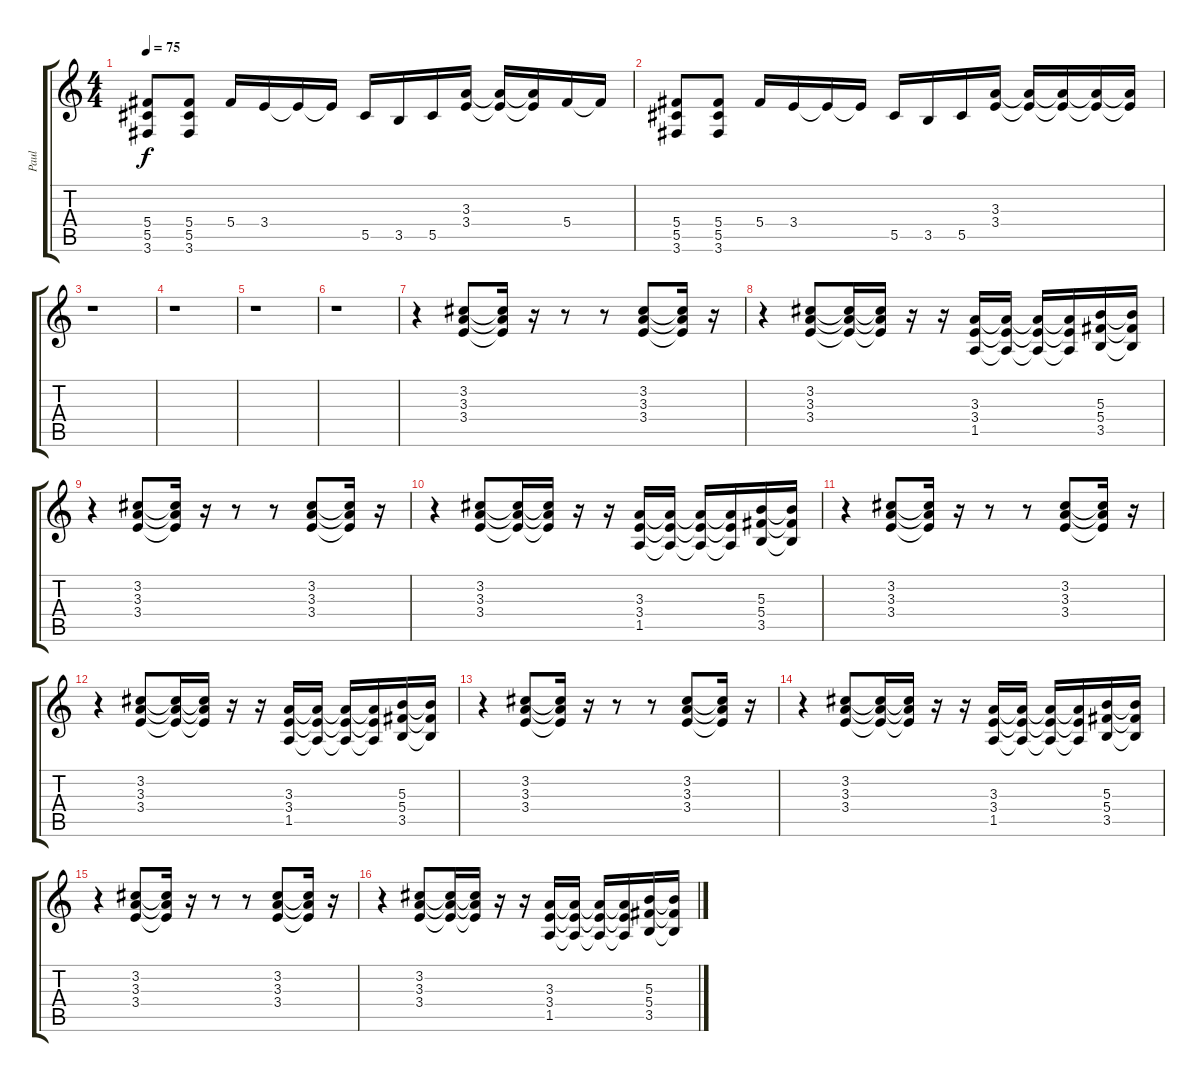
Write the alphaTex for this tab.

\track ("Paul" "Paul") {instrument distortionguitar}
\staff {score tabs}
\tuning (Eb4 Bb3 Gb3 Db3 Ab2 Eb2) {hide}
\ts (4 4)
\tempo 75
\clef g2
\ks c
(5.4 5.5 3.6).8{dy f} (5.4 5.5 3.6).8 5.4.16 3.4.16 3.4{t}.16 3.4{t}.16 5.5.16 3.5.16 5.5.16 (3.3 3.4).16 (3.3{t} 3.4{t}).16 (3.3{t} 3.4{t}).16 5.4.16 5.4{t}.16 |
(5.4 5.5 3.6).8 (5.4 5.5 3.6).8 5.4.16 3.4.16 3.4{t}.16 3.4{t}.16 5.5.16 3.5.16 5.5.16 (3.3 3.4).16 (3.3{t} 3.4{t}).16 (3.3{t} 3.4{t}).16 (3.3{t} 3.4{t}).16 (3.3{t} 3.4{t}).16 |
r.1 |
r.1 |
r.1 |
r.1 |
r.4 (3.2 3.3 3.4).8 (3.2{t} 3.3{t} 3.4{t}).16 r.16 r.8 r.8 (3.2 3.3 3.4).8 (3.2{t} 3.3{t} 3.4{t}).16 r.16 |
r.4 (3.2 3.3 3.4).8 (3.2{t} 3.3{t} 3.4{t}).16 (3.2{t} 3.3{t} 3.4{t}).16 r.16 r.16 (3.3 3.4 1.5).16 (3.3{t} 3.4{t} 1.5{t}).16 (3.3{t} 3.4{t} 1.5{t}).16 (3.3{t} 3.4{t} 1.5{t}).16 (5.3 5.4 3.5).16 (5.3{t} 5.4{t} 3.5{t}).16 |
r.4 (3.2 3.3 3.4).8 (3.2{t} 3.3{t} 3.4{t}).16 r.16 r.8 r.8 (3.2 3.3 3.4).8 (3.2{t} 3.3{t} 3.4{t}).16 r.16 |
r.4 (3.2 3.3 3.4).8 (3.2{t} 3.3{t} 3.4{t}).16 (3.2{t} 3.3{t} 3.4{t}).16 r.16 r.16 (3.3 3.4 1.5).16 (3.3{t} 3.4{t} 1.5{t}).16 (3.3{t} 3.4{t} 1.5{t}).16 (3.3{t} 3.4{t} 1.5{t}).16 (5.3 5.4 3.5).16 (5.3{t} 5.4{t} 3.5{t}).16 |
r.4 (3.2 3.3 3.4).8 (3.2{t} 3.3{t} 3.4{t}).16 r.16 r.8 r.8 (3.2 3.3 3.4).8 (3.2{t} 3.3{t} 3.4{t}).16 r.16 |
r.4 (3.2 3.3 3.4).8 (3.2{t} 3.3{t} 3.4{t}).16 (3.2{t} 3.3{t} 3.4{t}).16 r.16 r.16 (3.3 3.4 1.5).16 (3.3{t} 3.4{t} 1.5{t}).16 (3.3{t} 3.4{t} 1.5{t}).16 (3.3{t} 3.4{t} 1.5{t}).16 (5.3 5.4 3.5).16 (5.3{t} 5.4{t} 3.5{t}).16 |
r.4 (3.2 3.3 3.4).8 (3.2{t} 3.3{t} 3.4{t}).16 r.16 r.8 r.8 (3.2 3.3 3.4).8 (3.2{t} 3.3{t} 3.4{t}).16 r.16 |
r.4 (3.2 3.3 3.4).8 (3.2{t} 3.3{t} 3.4{t}).16 (3.2{t} 3.3{t} 3.4{t}).16 r.16 r.16 (3.3 3.4 1.5).16 (3.3{t} 3.4{t} 1.5{t}).16 (3.3{t} 3.4{t} 1.5{t}).16 (3.3{t} 3.4{t} 1.5{t}).16 (5.3 5.4 3.5).16 (5.3{t} 5.4{t} 3.5{t}).16 |
r.4 (3.2 3.3 3.4).8 (3.2{t} 3.3{t} 3.4{t}).16 r.16 r.8 r.8 (3.2 3.3 3.4).8 (3.2{t} 3.3{t} 3.4{t}).16 r.16 |
r.4 (3.2 3.3 3.4).8 (3.2{t} 3.3{t} 3.4{t}).16 (3.2{t} 3.3{t} 3.4{t}).16 r.16 r.16 (3.3 3.4 1.5).16 (3.3{t} 3.4{t} 1.5{t}).16 (3.3{t} 3.4{t} 1.5{t}).16 (3.3{t} 3.4{t} 1.5{t}).16 (5.3 5.4 3.5).16 (5.3{t} 5.4{t} 3.5{t}).16
